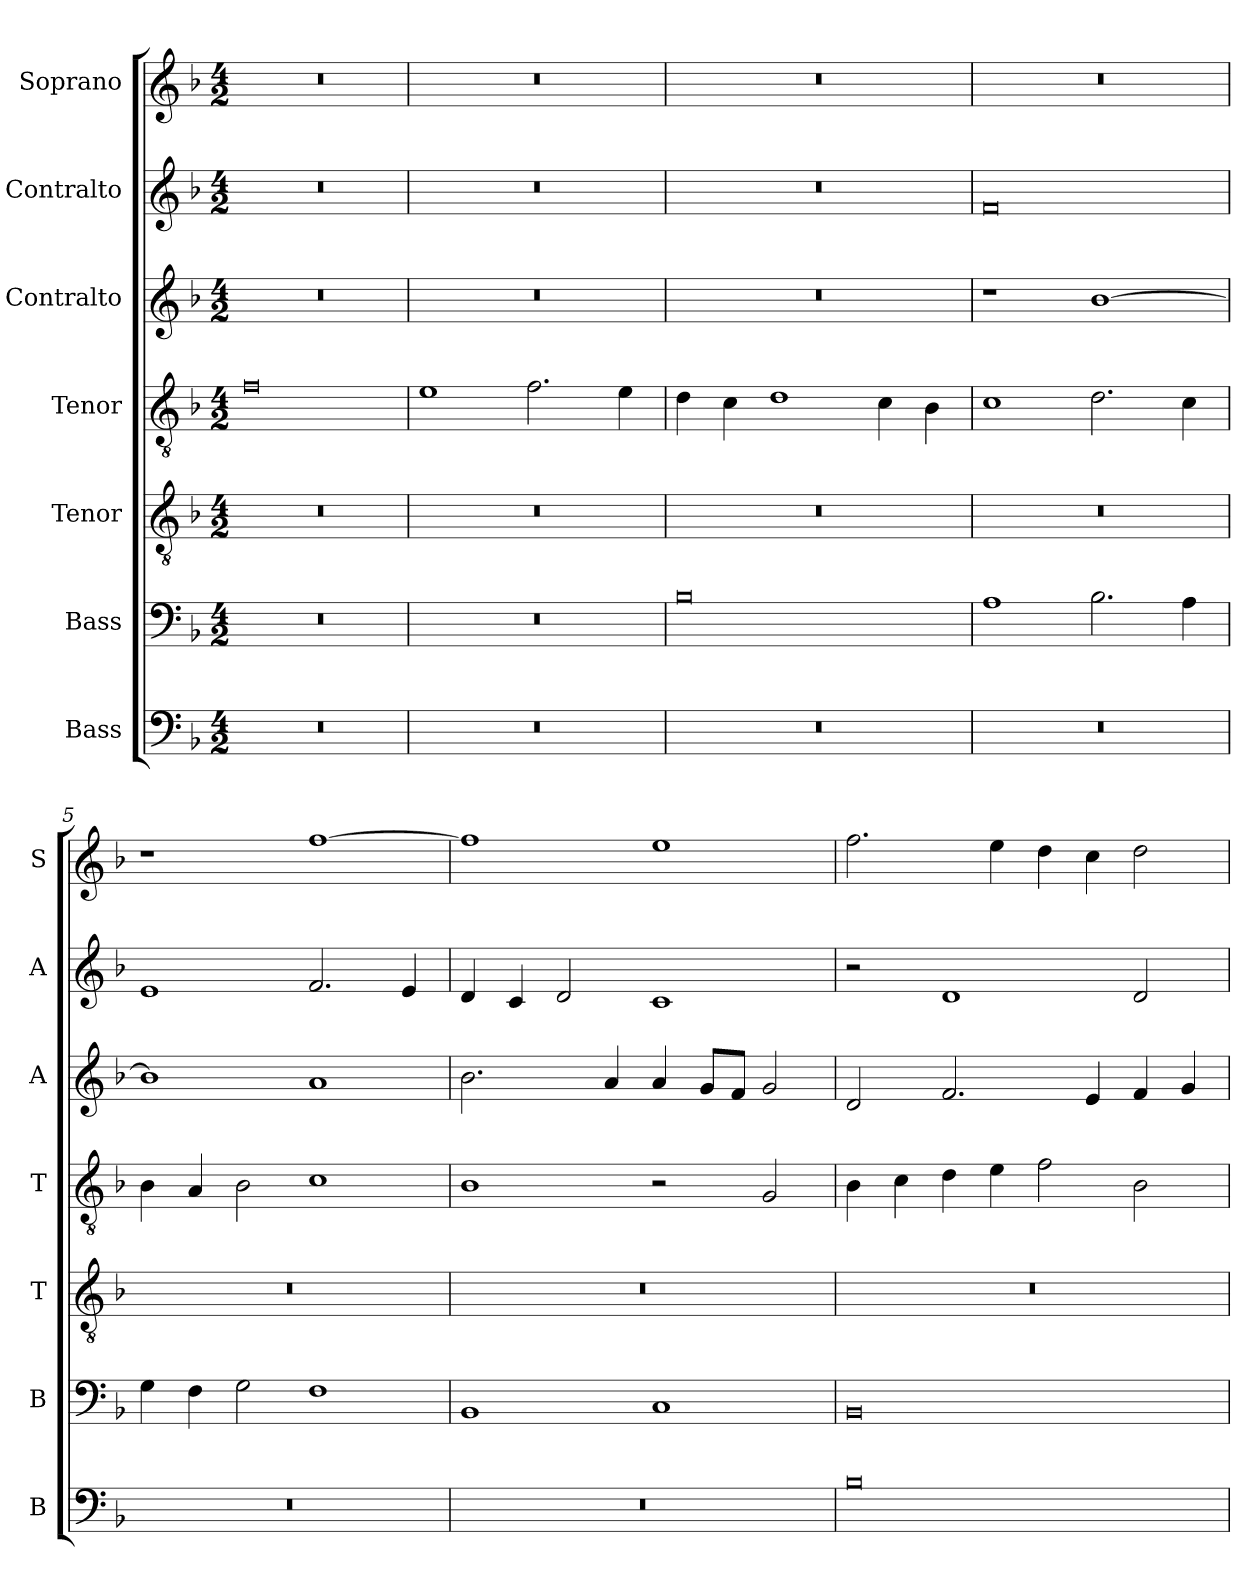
**kern	**kern	**kern	**kern	**kern	**kern	**kern
*part7	*part6	*part5	*part4	*part3	*part2	*part1
*staff7	*staff6	*staff5	*staff4	*staff3	*staff2	*staff1
*I"Bass	*I"Bass	*I"Tenor	*I"Tenor	*I"Contralto	*I"Contralto	*I"Soprano
*I'B	*I'B	*I'T	*I'T	*I'A	*I'A	*I'S
*clefF4	*clefF4	*clefGv2	*clefGv2	*clefG2	*clefG2	*clefG2
*k[b-]	*k[b-]	*k[b-]	*k[b-]	*k[b-]	*k[b-]	*k[b-]
*F:ion	*F:ion	*F:ion	*F:ion	*F:ion	*F:ion	*F:ion
*M4/2	*M4/2	*M4/2	*M4/2	*M4/2	*M4/2	*M4/2
=1	=1	=1	=1	=1	=1	=1
0r	0r	0r	0f	0r	0r	0r
=2	=2	=2	=2	=2	=2	=2
0r	0r	0r	1e	0r	0r	0r
.	.	.	2.f	.	.	.
.	.	.	4e	.	.	.
=3	=3	=3	=3	=3	=3	=3
0r	0B-	0r	4d	0r	0r	0r
.	.	.	4c	.	.	.
.	.	.	1d	.	.	.
.	.	.	4c	.	.	.
.	.	.	4B-	.	.	.
=4	=4	=4	=4	=4	=4	=4
0r	1A	0r	1c	1r	0f	0r
.	2.B-	.	2.d	[1b-	.	.
.	4A	.	4c	.	.	.
=5	=5	=5	=5	=5	=5	=5
0r	4G	0r	4B-	1b-]	1e	1r
.	4F	.	4A	.	.	.
.	2G	.	2B-	.	.	.
.	1F	.	1c	1a	2.f	[1ff
.	.	.	.	.	4e	.
=6	=6	=6	=6	=6	=6	=6
0r	1BB-	0r	1B-	2.b-	4d	1ff]
.	.	.	.	.	4c	.
.	.	.	.	.	2d	.
.	.	.	.	4a	.	.
.	1C	.	2r	4a	1c	1ee
.	.	.	.	8g/L	.	.
.	.	.	.	8f/J	.	.
.	.	.	2G	2g	.	.
=7	=7	=7	=7	=7	=7	=7
0B-	0BB-	0r	4B-	2d	2r	2.ff
.	.	.	4c	.	.	.
.	.	.	4d	2.f	1d	.
.	.	.	4e	.	.	4ee
.	.	.	2f	.	.	4dd
.	.	.	.	4e	.	4cc
.	.	.	2B-	4f	2d	2dd
.	.	.	.	4g	.	.
=	=	=	=	=	=	=
*-	*-	*-	*-	*-	*-	*-
